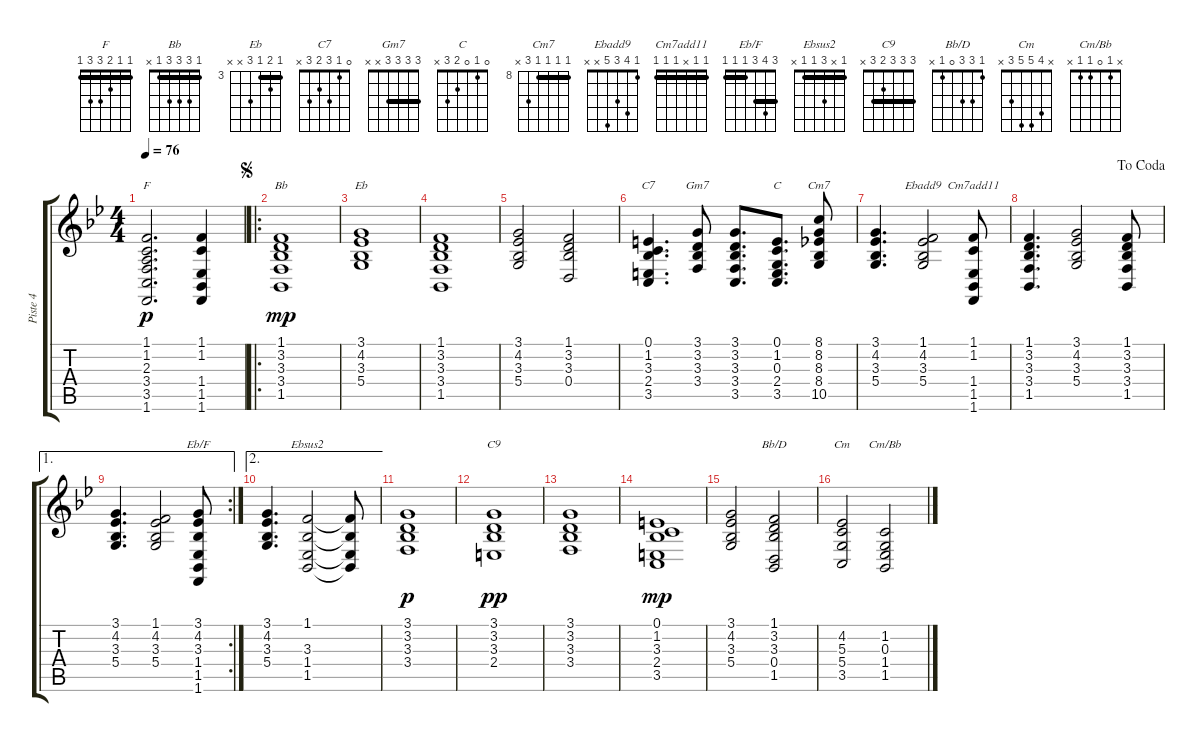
\track ("Piste 4" "Piste 4") {instrument synthstrings1}
\staff {score tabs}
\tuning (E4 B3 G3 D3 A2 E2) {hide}
\chord ("F" 1 1 2 3 3 1) {barre 1}
\chord ("Bb" 1 3 3 3 1 x) {barre 1}
\chord ("Eb" 3 4 3 5 x x) {firstfret 3 barre 3}
\chord ("C7" 0 1 3 2 3 x)
\chord ("Gm7" 3 3 3 3 x x) {barre 3}
\chord ("C" 0 1 0 2 3 x)
\chord ("Cm7" 8 8 8 8 10 x) {firstfret 8 barre 8}
\chord ("Ebadd9" 1 4 3 5 x x)
\chord ("Cm7add11" 1 1 x 1 1 1) {barre 1}
\chord ("Eb/F" 3 4 3 1 1 1) {barre (1 3)}
\chord ("Ebsus2" 1 x 3 1 1 x) {barre 1}
\chord ("C9" 3 3 3 2 3 x) {barre 3}
\chord ("Bb/D" 1 3 3 0 1 x)
\chord ("Cm" x 4 5 5 3 x)
\chord ("Cm/Bb" x 1 0 1 1 x)
\ts (4 4)
\tempo 76
\clef g2
\ks bb
(1.1 1.2 2.3 3.4 3.5 1.6).2{d ch "F" dy p} (1.1 1.2 1.4 1.5 1.6).4 |
\ro
\jump segno
(1.1 3.2 3.3 3.4 1.5).1{ch "Bb" dy mp} |
(3.1 4.2 3.3 5.4).1{ch "Eb"} |
(1.1 3.2 3.3 3.4 1.5).1 |
(3.1 4.2 3.3 5.4).2 (1.1 3.2 3.3 0.4).2 |
(0.1 1.2 3.3 2.4 3.5).4{d ch "C7"} (3.1 3.2 3.3 3.4).8{ch "Gm7"} (3.1 3.2 3.3 3.4 3.5).8{d} (0.1 1.2 0.3 2.4 3.5).8{d ch "C"} (8.1 8.2 8.3 8.4 10.5).8{ch "Cm7"} |
(3.1 4.2 3.3 5.4).4{d} (1.1 4.2 3.3 5.4).2{ch "Ebadd9"} (1.1 1.2 1.4 1.5 1.6).8{ch "Cm7add11"} |
\jump dacoda
(1.1 3.2 3.3 3.4 1.5).4{d} (3.1 4.2 3.3 5.4).2 (1.1 3.2 3.3 3.4 1.5).8 |
\ae 1
\rc 2
(3.1 4.2 3.3 5.4).4{d} (1.1 4.2 3.3 5.4).2 (3.1 4.2 3.3 1.4 1.5 1.6).8{ch "Eb/F"} |
\ae 2
(3.1 4.2 3.3 5.4).4{d} (1.1 3.3 1.4 1.5).2{ch "Ebsus2"} (1.1{t} 3.3{t} 1.4{t} 1.5{t}).8 |
(3.1 3.2 3.3 3.4).1{dy p} |
(3.1 3.2 3.3 2.4).1{ch "C9" dy pp} |
(3.1 3.2 3.3 3.4).1 |
(0.1 1.2 3.3 2.4 3.5).1{dy mp} |
(3.1 4.2 3.3 5.4).2 (1.1 3.2 3.3 0.4 1.5).2{ch "Bb/D"} |
(4.2 5.3 5.4 3.5).2{ch "Cm"} (1.2 0.3 1.4 1.5).2{ch "Cm/Bb"}
